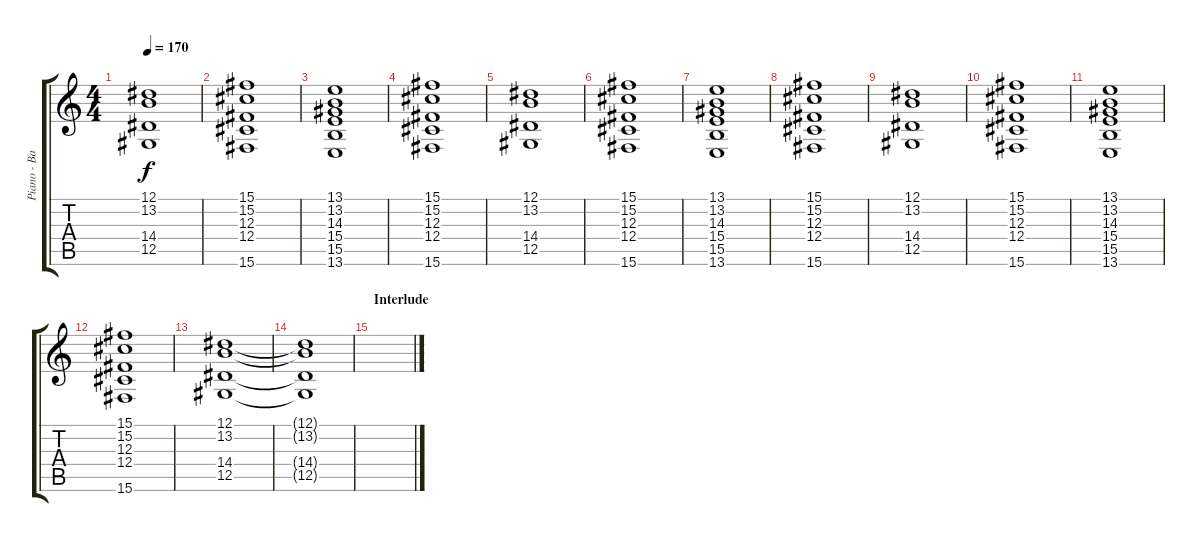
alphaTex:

\track ("Piano - Badi Boy" "Piano - Ba") {instrument rockorgan}
\staff {score tabs}
\tuning (Eb4 Bb3 Gb3 Db3 Ab2 Eb2) {hide}
\ts (4 4)
\tempo 170
\clef g2
\ks c
(12.1 13.2 14.4 12.5).1{dy f} |
(15.1 15.2 12.3 12.4 15.6).1 |
(13.1 13.2 14.3 15.4 15.5 13.6).1 |
(15.1 15.2 12.3 12.4 15.6).1 |
(12.1 13.2 14.4 12.5).1 |
(15.1 15.2 12.3 12.4 15.6).1 |
(13.1 13.2 14.3 15.4 15.5 13.6).1 |
(15.1 15.2 12.3 12.4 15.6).1 |
(12.1 13.2 14.4 12.5).1 |
(15.1 15.2 12.3 12.4 15.6).1 |
(13.1 13.2 14.3 15.4 15.5 13.6).1 |
(15.1 15.2 12.3 12.4 15.6).1 |
(12.1 13.2 14.4 12.5).1 |
(12.1{t} 13.2{t} 14.4{t} 12.5{t}).1 |
\section ("" "Interlude")
